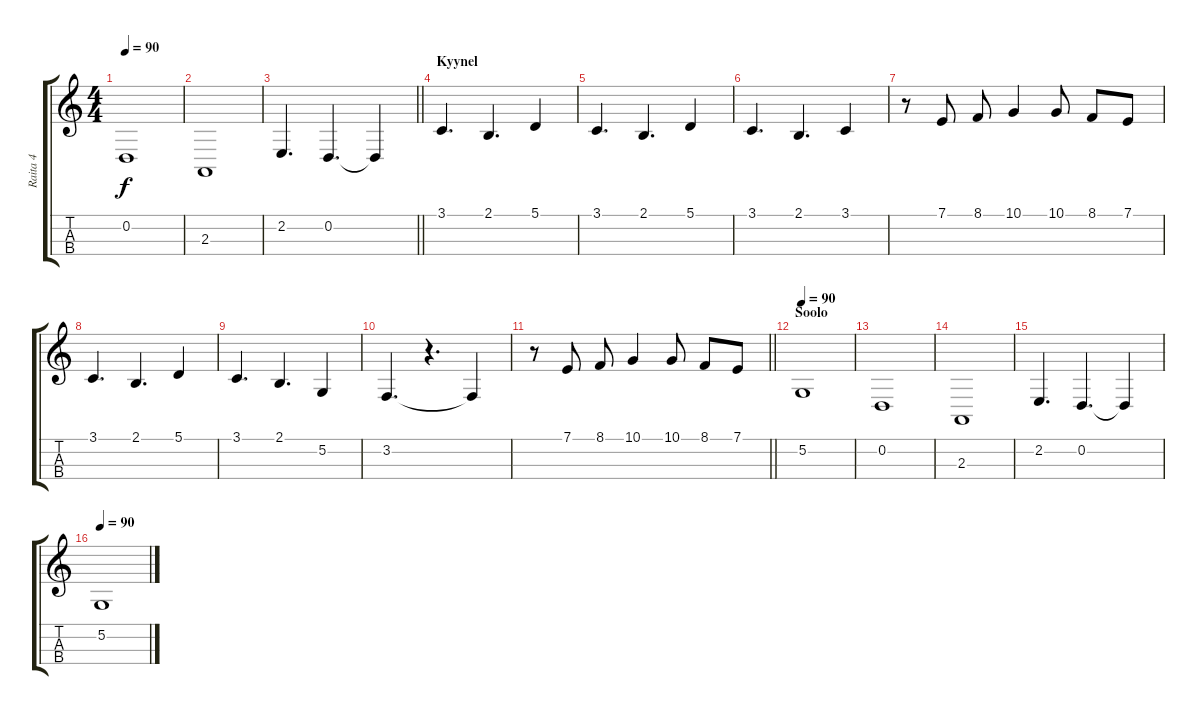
\track ("Raita 4" "Raita 4") {instrument cello}
\staff {score tabs}
\tuning (A3 D3 G2 C2) {hide}
\ts (4 4)
\tempo 90
\clef g2
\ks c
0.2.1{dy f} |
2.3.1 |
\barLineRight lightlight
2.2.4{d} 0.2.4{d} 0.2{t}.4 |
\section ("" "Kyynel")
3.1.4{d} 2.1.4{d} 5.1.4 |
3.1.4{d} 2.1.4{d} 5.1.4 |
3.1.4{d} 2.1.4{d} 3.1.4 |
r.8 7.1.8 8.1.8 10.1.4 10.1.8 8.1.8 7.1.8 |
3.1.4{d} 2.1.4{d} 5.1.4 |
3.1.4{d} 2.1.4{d} 5.2.4 |
3.2.4{d} r.4{d} 3.2{t}.4 |
\barLineRight lightlight
r.8 7.1.8 8.1.8 10.1.4 10.1.8 8.1.8 7.1.8 |
\section ("" "Soolo")
\tempo 90
5.2.1 |
0.2.1 |
2.3.1 |
2.2.4{d} 0.2.4{d} 0.2{t}.4 |
\tempo 90
5.2.1
